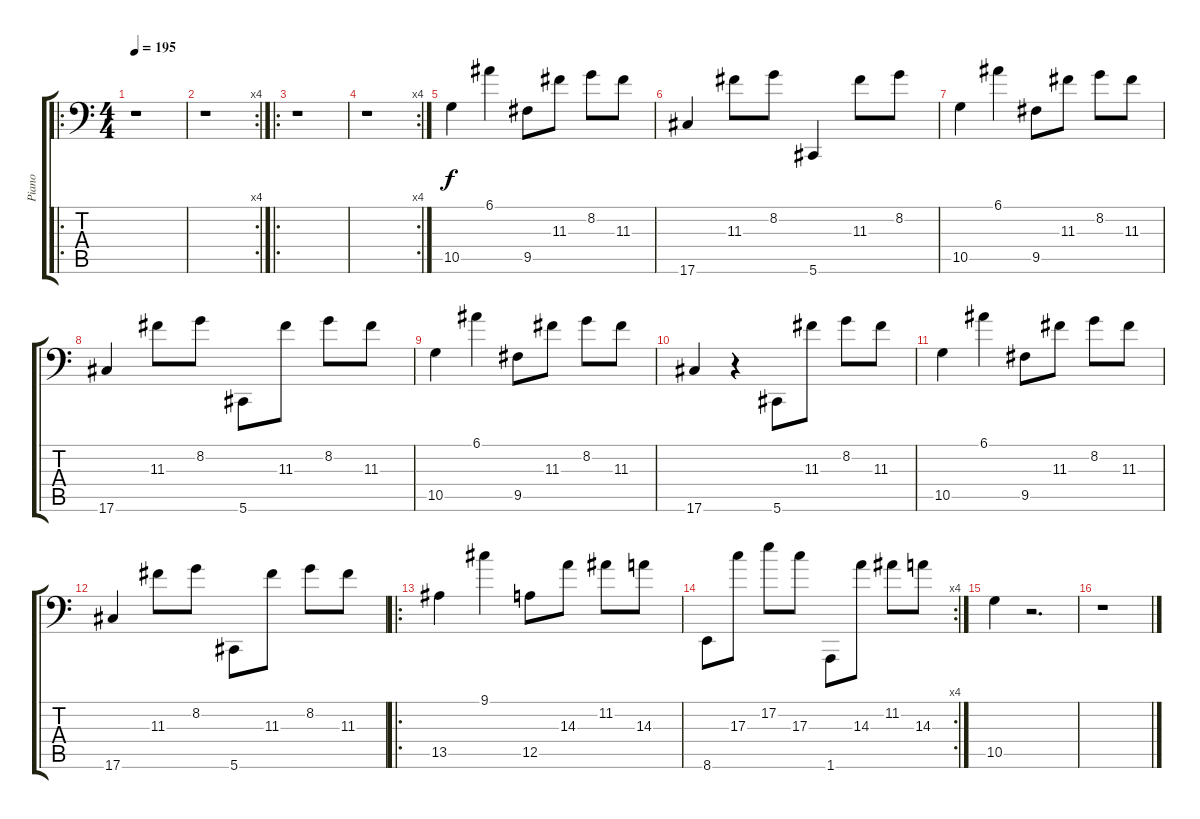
\track ("Piano" "Piano") {instrument electricgrandpiano}
\staff {score tabs}
\tuning (E4 B3 G3 D3 A2 Ab1) {hide}
\ro
\ts (4 4)
\tempo 195
\clef f4
\ks c
r.1{dy f instrument electricgrandpiano} |
\rc 4
r.1 |
\ro
r.1 |
\rc 4
r.1 |
10.5.4 6.1.4 9.5.8 11.3.8 8.2.8 11.3.8 |
17.6.4 11.3.8 8.2.8 5.6.4 11.3.8 8.2.8 |
10.5.4 6.1.4 9.5.8 11.3.8 8.2.8 11.3.8 |
17.6.4 11.3.8 8.2.8 5.6.8 11.3.8 8.2.8 11.3.8 |
10.5.4 6.1.4 9.5.8 11.3.8 8.2.8 11.3.8 |
17.6.4 r.4 5.6.8 11.3.8 8.2.8 11.3.8 |
10.5.4 6.1.4 9.5.8 11.3.8 8.2.8 11.3.8 |
17.6.4 11.3.8 8.2.8 5.6.8 11.3.8 8.2.8 11.3.8 |
\ro
13.5.4 9.1.4 12.5.8 14.3.8 11.2.8 14.3.8 |
\rc 4
8.6.8 17.3.8 17.2.8 17.3.8 1.6.8 14.3.8 11.2.8 14.3.8 |
10.5.4 r.2{d} |
r.1
